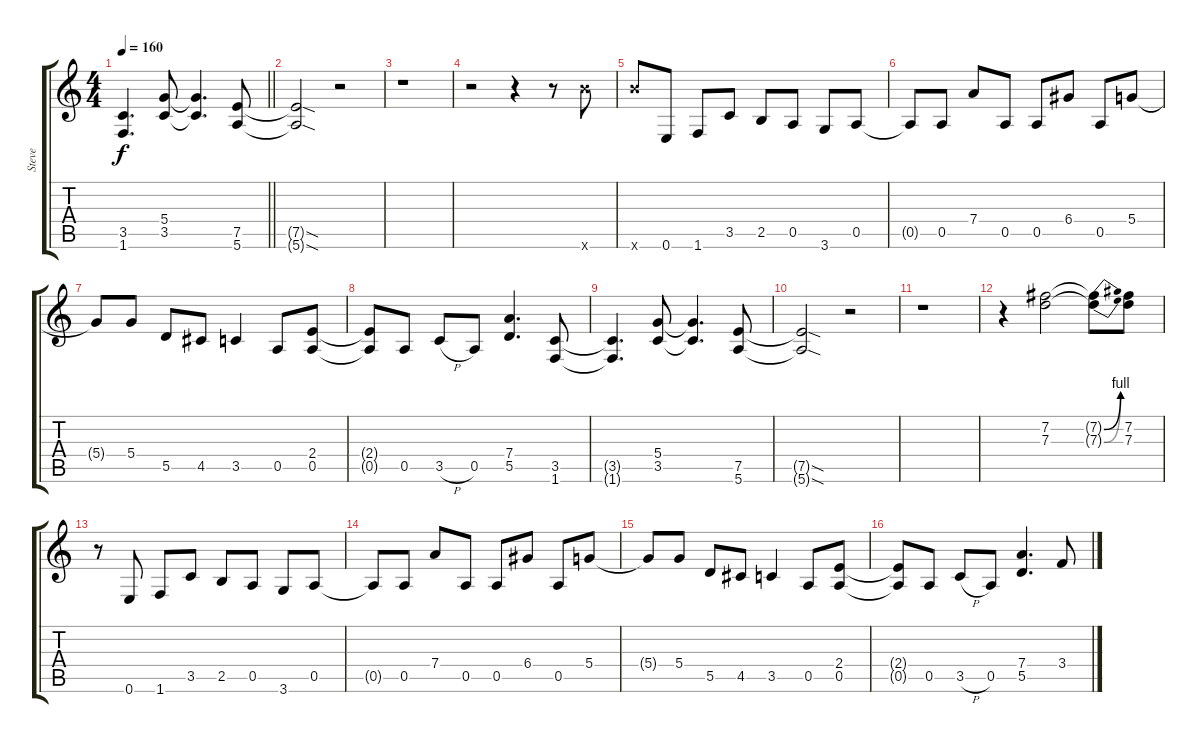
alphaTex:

\track ("Steve" "Steve") {instrument distortionguitar}
\staff {score tabs}
\tuning (E4 B3 G3 D3 A2 E2) {hide}
\ts (4 4)
\tempo 160
\clef g2
\barLineRight lightlight
\ks c
(3.5{t} 1.6{t}).4{d dy f} (5.4 3.5).8 (5.4{t} 3.5{t}).4{d} (7.5 5.6).8 |
(7.5{sod t} 5.6{sod t}).2 r.2 |
r.1 |
r.2 r.4 r.8 19.6{x}.8 |
19.6{x}.8 0.6.8 1.6.8 3.5.8 2.5.8 0.5.8 3.6.8 0.5.8 |
0.5{t}.8 0.5.8 7.4.8 0.5.8 0.5.8 6.4.8 0.5.8 5.4.8 |
5.4{t}.8 5.4.8 5.5.8 4.5.8 3.5.4 0.5.8 (2.4 0.5).8 |
(2.4{t} 0.5{t}).8 0.5.8 3.5{h}.8 0.5.8 (7.4 5.5).4{d} (3.5 1.6).8 |
(3.5{t} 1.6{t}).4{d} (5.4 3.5).8 (5.4{t} 3.5{t}).4{d} (7.5 5.6).8 |
(7.5{sod t} 5.6{sod t}).2 r.2 |
r.1 |
r.4 (7.2 7.3).2 (7.2{be (bend 0 0 60 4) t} 7.3{be (bend 0 0 60 4) t}).8 (7.2 7.3).8 |
r.8 0.6.8 1.6.8 3.5.8 2.5.8 0.5.8 3.6.8 0.5.8 |
0.5{t}.8 0.5.8 7.4.8 0.5.8 0.5.8 6.4.8 0.5.8 5.4.8 |
5.4{t}.8 5.4.8 5.5.8 4.5.8 3.5.4 0.5.8 (2.4 0.5).8 |
(2.4{t} 0.5{t}).8 0.5.8 3.5{h}.8 0.5.8 (7.4 5.5).4{d} 3.4.8
